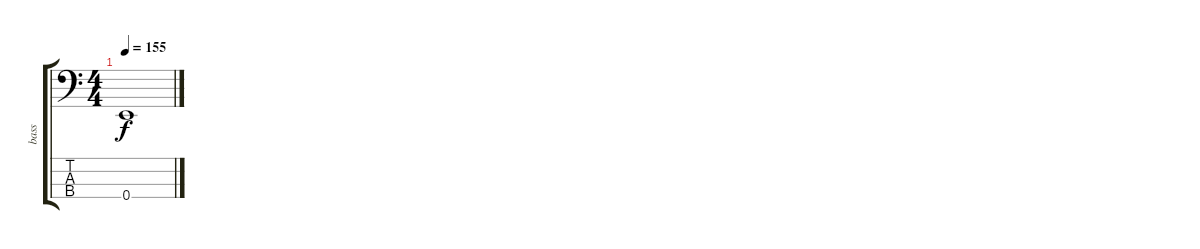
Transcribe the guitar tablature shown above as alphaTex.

\track ("bass" "bass") {instrument electricbassfinger}
\staff {score tabs}
\tuning (G2 D2 A1 E1) {hide}
\ts (4 4)
\tempo 155
\clef f4
\ks c
0.4.1{dy f}
